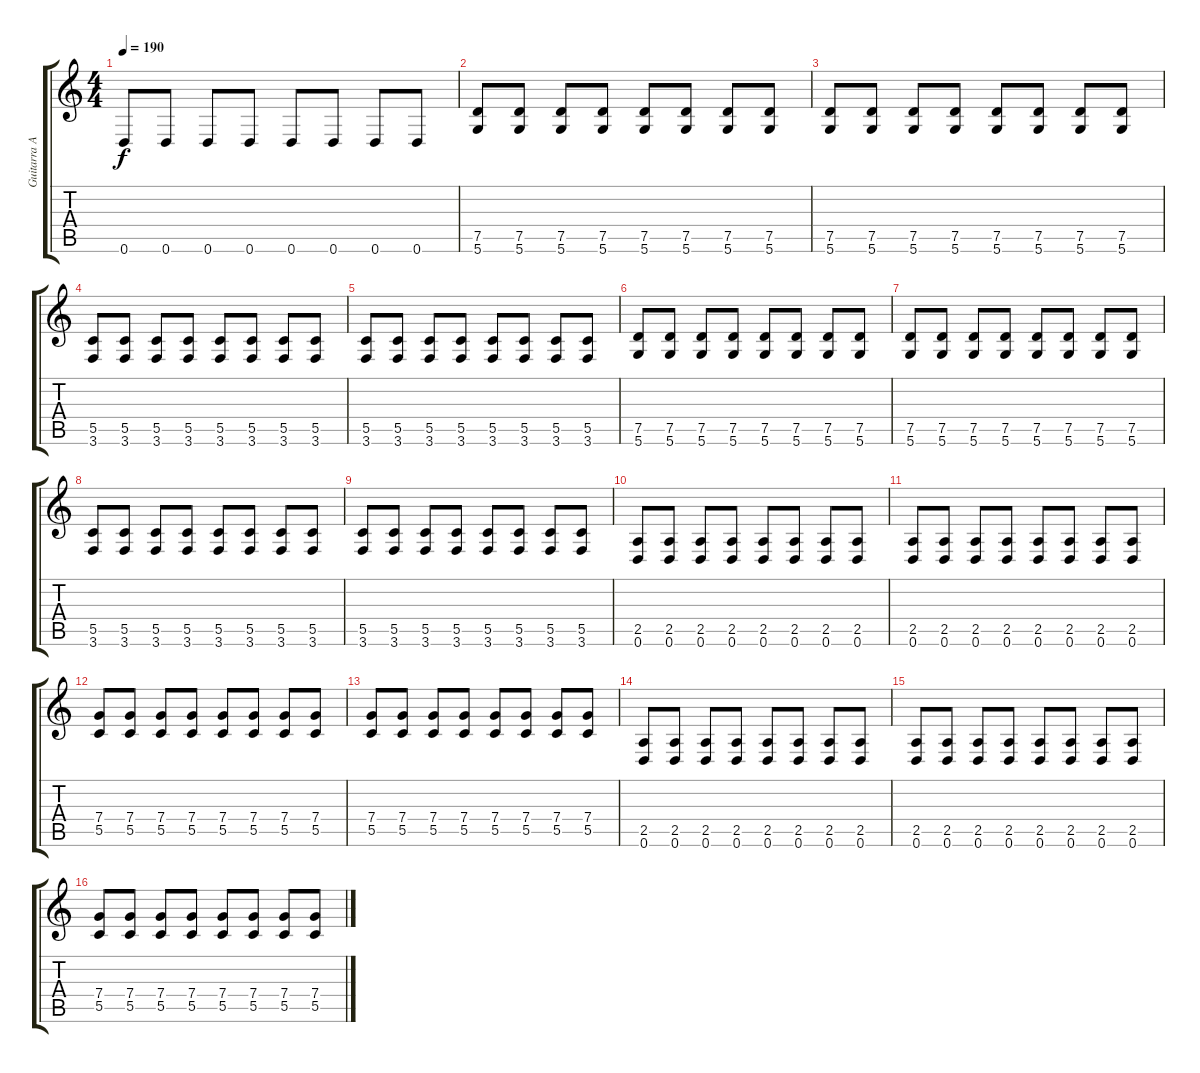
\track ("Guitarra Adicional" "Guitarra A") {instrument distortionguitar}
\staff {score tabs}
\tuning (D4 A3 F3 C3 G2 D2) {hide}
\ts (4 4)
\tempo 190
\clef g2
\ks c
0.6.8{dy f} 0.6.8 0.6.8 0.6.8 0.6.8 0.6.8 0.6.8 0.6.8 |
(7.5 5.6).8 (7.5 5.6).8 (7.5 5.6).8 (7.5 5.6).8 (7.5 5.6).8 (7.5 5.6).8 (7.5 5.6).8 (7.5 5.6).8 |
(7.5 5.6).8 (7.5 5.6).8 (7.5 5.6).8 (7.5 5.6).8 (7.5 5.6).8 (7.5 5.6).8 (7.5 5.6).8 (7.5 5.6).8 |
(5.5 3.6).8 (5.5 3.6).8 (5.5 3.6).8 (5.5 3.6).8 (5.5 3.6).8 (5.5 3.6).8 (5.5 3.6).8 (5.5 3.6).8 |
(5.5 3.6).8 (5.5 3.6).8 (5.5 3.6).8 (5.5 3.6).8 (5.5 3.6).8 (5.5 3.6).8 (5.5 3.6).8 (5.5 3.6).8 |
(7.5 5.6).8 (7.5 5.6).8 (7.5 5.6).8 (7.5 5.6).8 (7.5 5.6).8 (7.5 5.6).8 (7.5 5.6).8 (7.5 5.6).8 |
(7.5 5.6).8 (7.5 5.6).8 (7.5 5.6).8 (7.5 5.6).8 (7.5 5.6).8 (7.5 5.6).8 (7.5 5.6).8 (7.5 5.6).8 |
(5.5 3.6).8 (5.5 3.6).8 (5.5 3.6).8 (5.5 3.6).8 (5.5 3.6).8 (5.5 3.6).8 (5.5 3.6).8 (5.5 3.6).8 |
(5.5 3.6).8 (5.5 3.6).8 (5.5 3.6).8 (5.5 3.6).8 (5.5 3.6).8 (5.5 3.6).8 (5.5 3.6).8 (5.5 3.6).8 |
(2.5 0.6).8 (2.5 0.6).8 (2.5 0.6).8 (2.5 0.6).8 (2.5 0.6).8 (2.5 0.6).8 (2.5 0.6).8 (2.5 0.6).8 |
(2.5 0.6).8 (2.5 0.6).8 (2.5 0.6).8 (2.5 0.6).8 (2.5 0.6).8 (2.5 0.6).8 (2.5 0.6).8 (2.5 0.6).8 |
(7.4 5.5).8 (7.4 5.5).8 (7.4 5.5).8 (7.4 5.5).8 (7.4 5.5).8 (7.4 5.5).8 (7.4 5.5).8 (7.4 5.5).8 |
(7.4 5.5).8 (7.4 5.5).8 (7.4 5.5).8 (7.4 5.5).8 (7.4 5.5).8 (7.4 5.5).8 (7.4 5.5).8 (7.4 5.5).8 |
(2.5 0.6).8 (2.5 0.6).8 (2.5 0.6).8 (2.5 0.6).8 (2.5 0.6).8 (2.5 0.6).8 (2.5 0.6).8 (2.5 0.6).8 |
(2.5 0.6).8 (2.5 0.6).8 (2.5 0.6).8 (2.5 0.6).8 (2.5 0.6).8 (2.5 0.6).8 (2.5 0.6).8 (2.5 0.6).8 |
(7.4 5.5).8 (7.4 5.5).8 (7.4 5.5).8 (7.4 5.5).8 (7.4 5.5).8 (7.4 5.5).8 (7.4 5.5).8 (7.4 5.5).8
